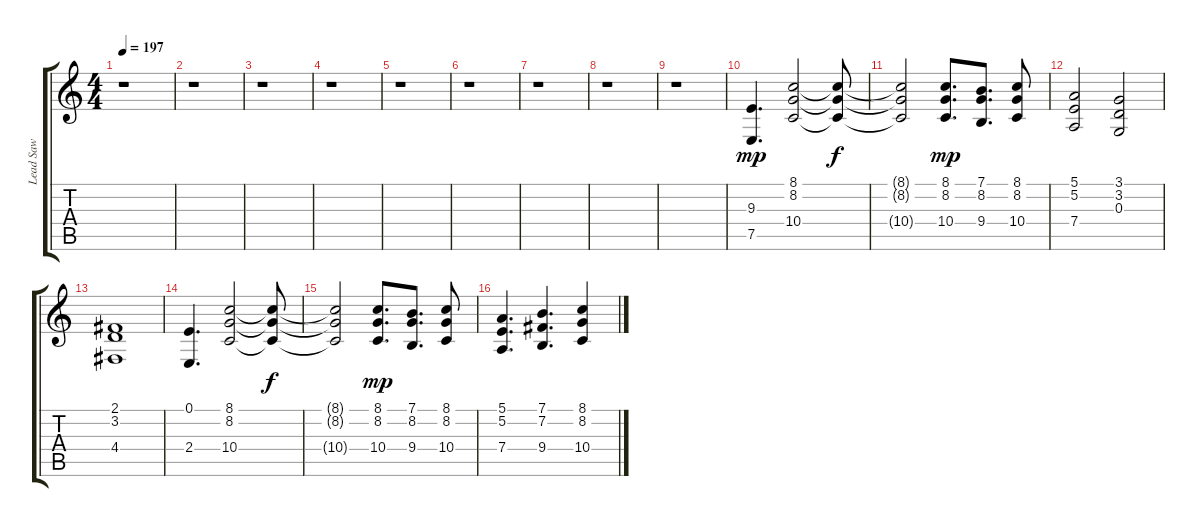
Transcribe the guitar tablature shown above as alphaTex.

\track ("Lead Saw" "Lead Saw") {instrument stringensemble1}
\staff {score tabs}
\tuning (E4 B3 G3 D3 A2 E2) {hide}
\ts (4 4)
\tempo 197
\clef g2
\ks c
r.1{dy mp} |
r.1 |
r.1 |
r.1 |
r.1 |
r.1 |
r.1 |
r.1 |
r.1 |
(9.3 7.5).4{d} (8.1 8.2 10.4).2 (8.1{t} 8.2{t} 10.4{t}).8{dy f} |
(8.1{t} 8.2{t} 10.4{t}).2 (8.1 8.2 10.4).8{d dy mp} (7.1 8.2 9.4).8{d} (8.1 8.2 10.4).8 |
(5.1 5.2 7.4).2 (3.1 3.2 0.3).2 |
(2.1 3.2 4.4).1 |
(0.1 2.4).4{d} (8.1 8.2 10.4).2 (8.1{t} 8.2{t} 10.4{t}).8{dy f} |
(8.1{t} 8.2{t} 10.4{t}).2 (8.1 8.2 10.4).8{d dy mp} (7.1 8.2 9.4).8{d} (8.1 8.2 10.4).8 |
(5.1 5.2 7.4).4{d} (7.1 7.2 9.4).4{d} (8.1 8.2 10.4).4
